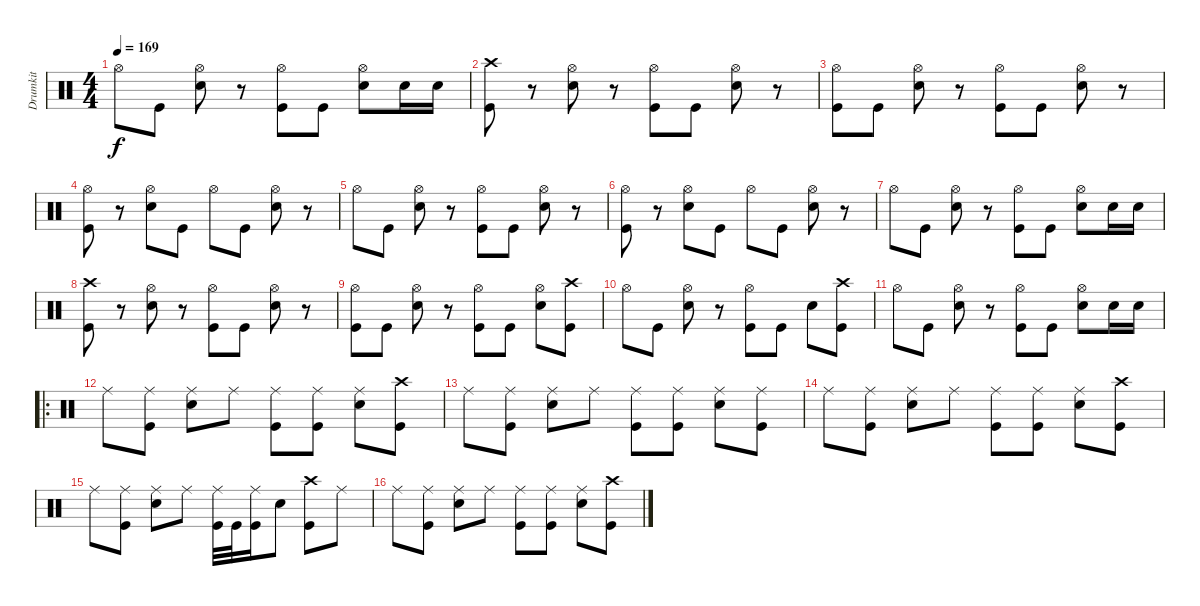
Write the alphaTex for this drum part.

\track ("Drumkit" "Drumkit") {instrument percussion}
\staff {score}
\articulation defaults
\ts (4 4)
\tempo 169
\clef neutral
\ks c "Hi-Hat (open)".8{dy f} "Kick (hit)".8
("Hi-Hat (open)" "Snare (hit) 2").8 r.8 ("Hi-Hat (open)" "Kick (hit)").8 "Kick (hit)".8 ("Hi-Hat (open)" "Snare (hit) 2").8 "Snare (hit) 2".16 "Snare (hit) 2".16 |
("Crash high (hit)" "Kick (hit)").8 r.8 ("Hi-Hat (open)" "Snare (hit) 2").8 r.8 ("Hi-Hat (open)" "Kick (hit)").8 "Kick (hit)".8 ("Hi-Hat (open)" "Snare (hit) 2").8 r.8 |
("Hi-Hat (open)" "Kick (hit)").8 "Kick (hit)".8 ("Hi-Hat (open)" "Snare (hit) 2").8 r.8 ("Hi-Hat (open)" "Kick (hit)").8 "Kick (hit)".8 ("Hi-Hat (open)" "Snare (hit) 2").8 r.8 |
("Hi-Hat (open)" "Kick (hit)").8 r.8 ("Hi-Hat (open)" "Snare (hit) 2").8 "Kick (hit)".8 "Hi-Hat (open)".8 "Kick (hit)".8 ("Hi-Hat (open)" "Snare (hit) 2").8 r.8 |
"Hi-Hat (open)".8 "Kick (hit)".8 ("Hi-Hat (open)" "Snare (hit) 2").8 r.8 ("Hi-Hat (open)" "Kick (hit)").8 "Kick (hit)".8 ("Hi-Hat (open)" "Snare (hit) 2").8 r.8 |
("Hi-Hat (open)" "Kick (hit)").8 r.8 ("Hi-Hat (open)" "Snare (hit) 2").8 "Kick (hit)".8 "Hi-Hat (open)".8 "Kick (hit)".8 ("Hi-Hat (open)" "Snare (hit) 2").8 r.8 |
"Hi-Hat (open)".8 "Kick (hit)".8 ("Hi-Hat (open)" "Snare (hit) 2").8 r.8 ("Hi-Hat (open)" "Kick (hit)").8 "Kick (hit)".8 ("Hi-Hat (open)" "Snare (hit) 2").8 "Snare (hit) 2".16 "Snare (hit) 2".16 |
("Crash high (hit)" "Kick (hit)").8 r.8 ("Hi-Hat (open)" "Snare (hit) 2").8 r.8 ("Hi-Hat (open)" "Kick (hit)").8 "Kick (hit)".8 ("Hi-Hat (open)" "Snare (hit) 2").8 r.8 |
("Hi-Hat (open)" "Kick (hit)").8 "Kick (hit)".8 ("Hi-Hat (open)" "Snare (hit) 2").8 r.8 ("Hi-Hat (open)" "Kick (hit)").8 "Kick (hit)".8 ("Hi-Hat (open)" "Snare (hit) 2").8 ("Crash high (hit)" "Kick (hit)").8 |
"Hi-Hat (open)".8 "Kick (hit)".8 ("Hi-Hat (open)" "Snare (hit) 2").8 r.8 ("Hi-Hat (open)" "Kick (hit)").8 "Kick (hit)".8 "Snare (hit) 2".8 ("Crash high (hit)" "Kick (hit)").8 |
"Hi-Hat (open)".8 "Kick (hit)".8 ("Hi-Hat (open)" "Snare (hit) 2").8 r.8 ("Hi-Hat (open)" "Kick (hit)").8 "Kick (hit)".8 ("Hi-Hat (open)" "Snare (hit) 2").8 "Snare (hit) 2".16 "Snare (hit) 2".16 |
\ro "Ride (middle)".8
("Ride (middle)" "Kick (hit)").8 ("Ride (middle)" "Snare (hit) 2").8 "Ride (middle)".8 ("Ride (middle)" "Kick (hit)").8 ("Ride (middle)" "Kick (hit)").8 ("Ride (middle)" "Snare (hit) 2").8 ("Crash high (hit)" "Kick (hit)").8 |
"Ride (middle)".8 ("Ride (middle)" "Kick (hit)").8 ("Ride (middle)" "Snare (hit) 2").8 "Ride (middle)".8 ("Ride (middle)" "Kick (hit)").8 ("Ride (middle)" "Kick (hit)").8 ("Ride (middle)" "Snare (hit) 2").8 ("Ride (middle)" "Kick (hit)").8 |
"Ride (middle)".8 ("Ride (middle)" "Kick (hit)").8 ("Ride (middle)" "Snare (hit) 2").8 "Ride (middle)".8 ("Ride (middle)" "Kick (hit)").8 ("Ride (middle)" "Kick (hit)").8 ("Ride (middle)" "Snare (hit) 2").8 ("Crash high (hit)" "Kick (hit)").8 |
"Ride (middle)".8 ("Ride (middle)" "Kick (hit)").8 ("Ride (middle)" "Snare (hit) 2").8 "Ride (middle)".8 ("Ride (middle)" "Kick (hit)").32 "Kick (hit)".32 ("Ride (middle)" "Kick (hit)").16 "Snare (hit) 2".8 ("Crash high (hit)" "Kick (hit)").8 "Ride (middle)".8 |
"Ride (middle)".8 ("Ride (middle)" "Kick (hit)").8 ("Ride (middle)" "Snare (hit) 2").8 "Ride (middle)".8 ("Ride (middle)" "Kick (hit)").8 ("Ride (middle)" "Kick (hit)").8 ("Ride (middle)" "Snare (hit) 2").8 ("Crash high (hit)" "Kick (hit)").8
